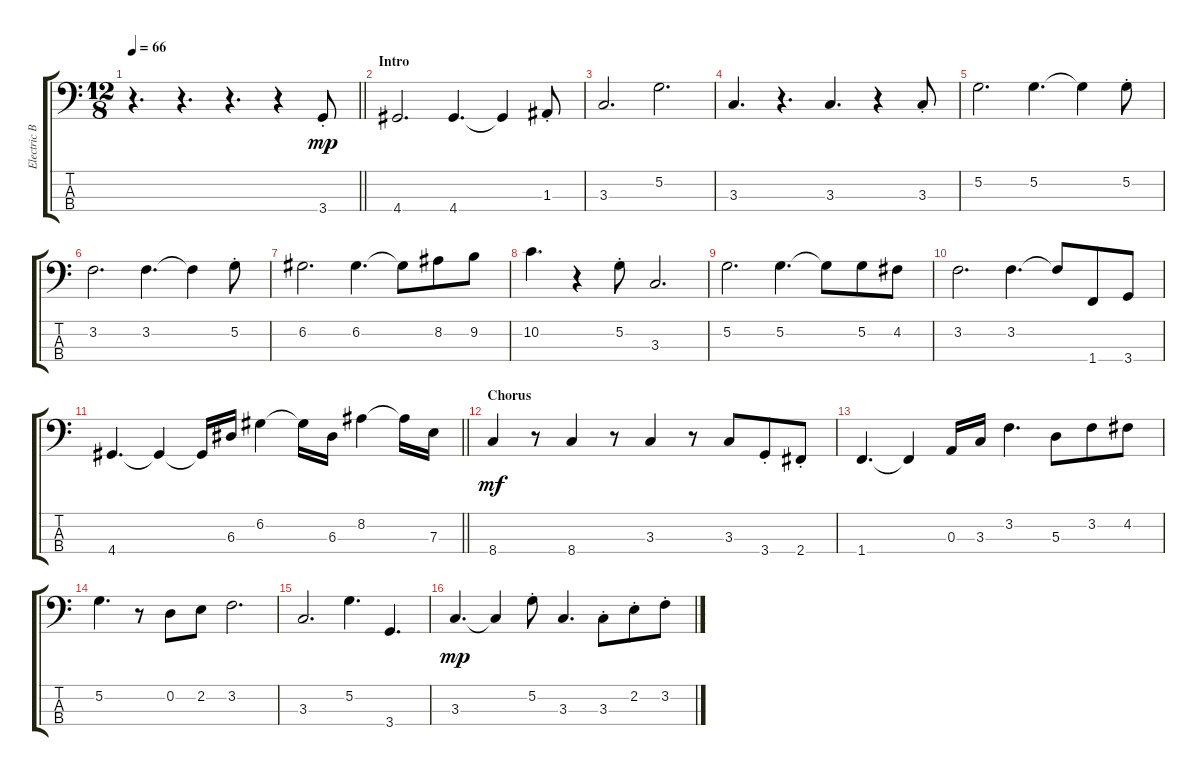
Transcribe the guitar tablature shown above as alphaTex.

\track ("Electric Bass" "Electric B") {instrument electricbassfinger}
\staff {score tabs}
\tuning (G2 D2 A1 E1) {hide}
\ts (12 8)
\tempo 66
\clef f4
\barLineRight lightlight
\ks c
r.4{d dy mp instrument electricbassfinger} r.4{d} r.4{d} r.4 3.4{st}.8 |
\section ("" "Intro")
4.4.2{d} 4.4.4{d} 4.4{t}.4 1.3{st}.8 |
3.3.2{d} 5.2.2{d} |
3.3.4{d} r.4{d} 3.3.4{d} r.4 3.3{st}.8 |
5.2.2{d} 5.2.4{d} 5.2{t}.4 5.2{st}.8 |
3.2.2{d} 3.2.4{d} 3.2{t}.4 5.2{st}.8 |
6.2.2{d} 6.2.4{d} 6.2{t}.8 8.2.8 9.2.8 |
10.2.4{d} r.4 5.2{st}.8 3.3.2{d} |
5.2.2{d} 5.2.4{d} 5.2{t}.8 5.2.8 4.2.8 |
3.2.2{d} 3.2.4{d} 3.2{t}.8 1.4.8 3.4.8 |
\barLineRight lightlight
4.4.4{d} 4.4{t}.4 4.4{t}.16 6.3.16 6.2.4 6.2{t}.16 6.3.16 8.2.4 8.2{t}.16 7.3.16 |
\section ("" "Chorus")
8.4.4{dy mf} r.8 8.4.4 r.8 3.3.4 r.8 3.3.8 3.4{st}.8 2.4{st}.8 |
1.4.4{d} 1.4{t}.4 0.3.16 3.3.16 3.2.4{d} 5.3.8 3.2.8 4.2.8 |
5.2.4{d} r.8 0.2.8 2.2.8 3.2.2{d} |
3.3.2{d} 5.2.4{d} 3.4.4{d} |
3.3.4{d dy mp} 3.3{t}.4 5.2{st}.8 3.3.4{d} 3.3{st}.8 2.2{st}.8 3.2{st}.8
